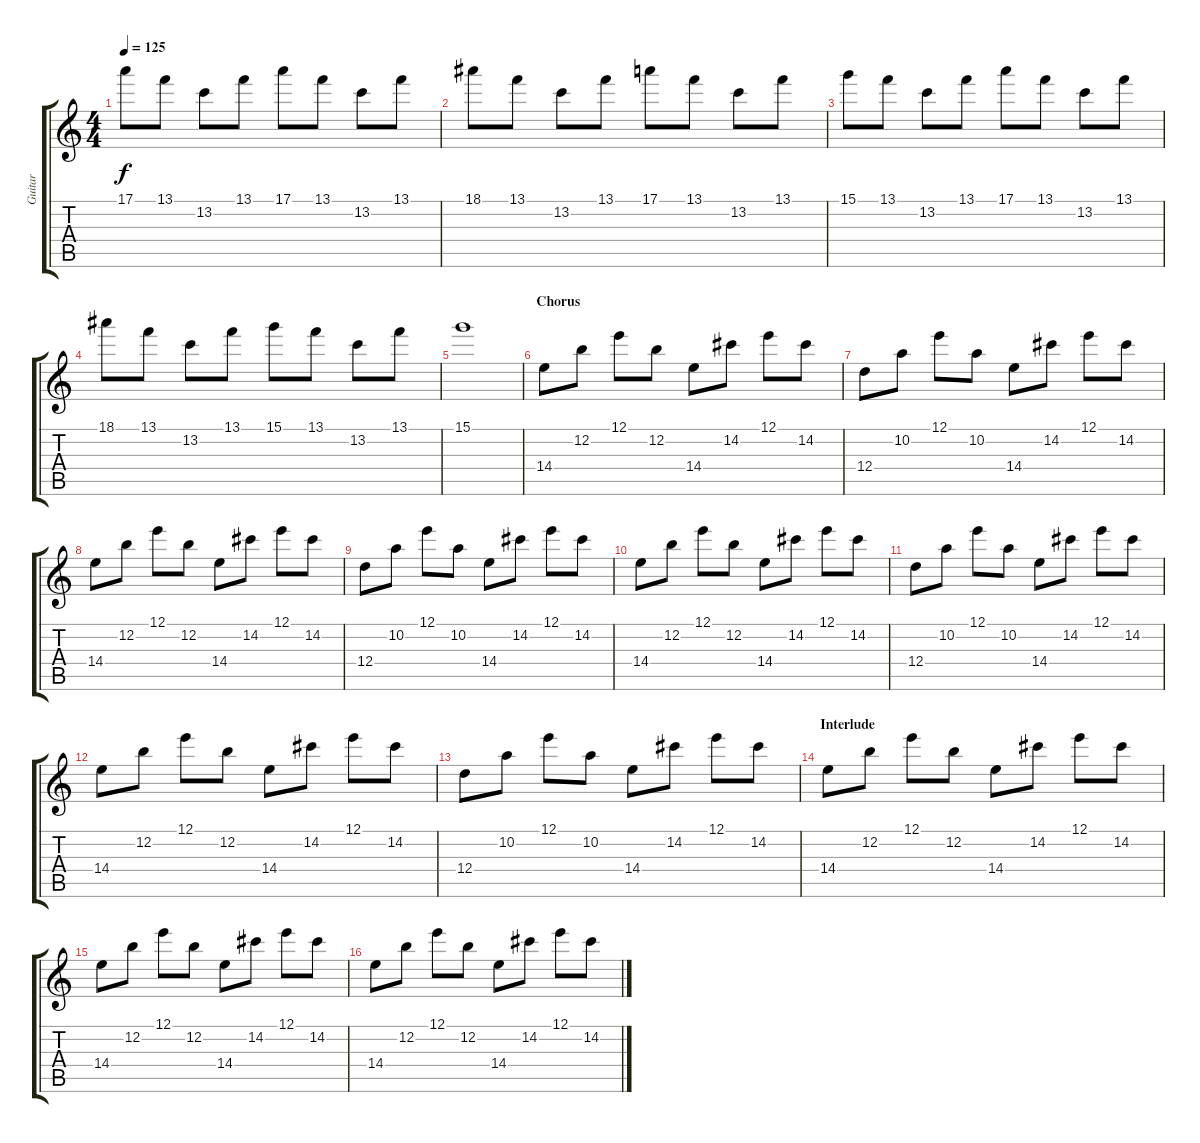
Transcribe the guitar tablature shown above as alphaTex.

\track ("Guitar" "Guitar") {instrument electricguitarjazz}
\staff {score tabs}
\tuning (E4 B3 G3 D3 A2 E2) {hide}
\ts (4 4)
\tempo 125
\clef g2
\ks c
17.1.8{dy f} 13.1.8 13.2.8 13.1.8 17.1.8 13.1.8 13.2.8 13.1.8 |
18.1.8 13.1.8 13.2.8 13.1.8 17.1.8 13.1.8 13.2.8 13.1.8 |
15.1.8 13.1.8 13.2.8 13.1.8 17.1.8 13.1.8 13.2.8 13.1.8 |
18.1.8 13.1.8 13.2.8 13.1.8 15.1.8 13.1.8 13.2.8 13.1.8 |
15.1.1 |
\section ("" "Chorus")
14.4.8 12.2.8 12.1.8 12.2.8 14.4.8 14.2.8 12.1.8 14.2.8 |
12.4.8 10.2.8 12.1.8 10.2.8 14.4.8 14.2.8 12.1.8 14.2.8 |
14.4.8 12.2.8 12.1.8 12.2.8 14.4.8 14.2.8 12.1.8 14.2.8 |
12.4.8 10.2.8 12.1.8 10.2.8 14.4.8 14.2.8 12.1.8 14.2.8 |
14.4.8 12.2.8 12.1.8 12.2.8 14.4.8 14.2.8 12.1.8 14.2.8 |
12.4.8 10.2.8 12.1.8 10.2.8 14.4.8 14.2.8 12.1.8 14.2.8 |
14.4.8 12.2.8 12.1.8 12.2.8 14.4.8 14.2.8 12.1.8 14.2.8 |
12.4.8 10.2.8 12.1.8 10.2.8 14.4.8 14.2.8 12.1.8 14.2.8 |
\section ("" "Interlude")
14.4.8 12.2.8 12.1.8 12.2.8 14.4.8 14.2.8 12.1.8 14.2.8 |
14.4.8 12.2.8 12.1.8 12.2.8 14.4.8 14.2.8 12.1.8 14.2.8 |
14.4.8 12.2.8 12.1.8 12.2.8 14.4.8 14.2.8 12.1.8 14.2.8
